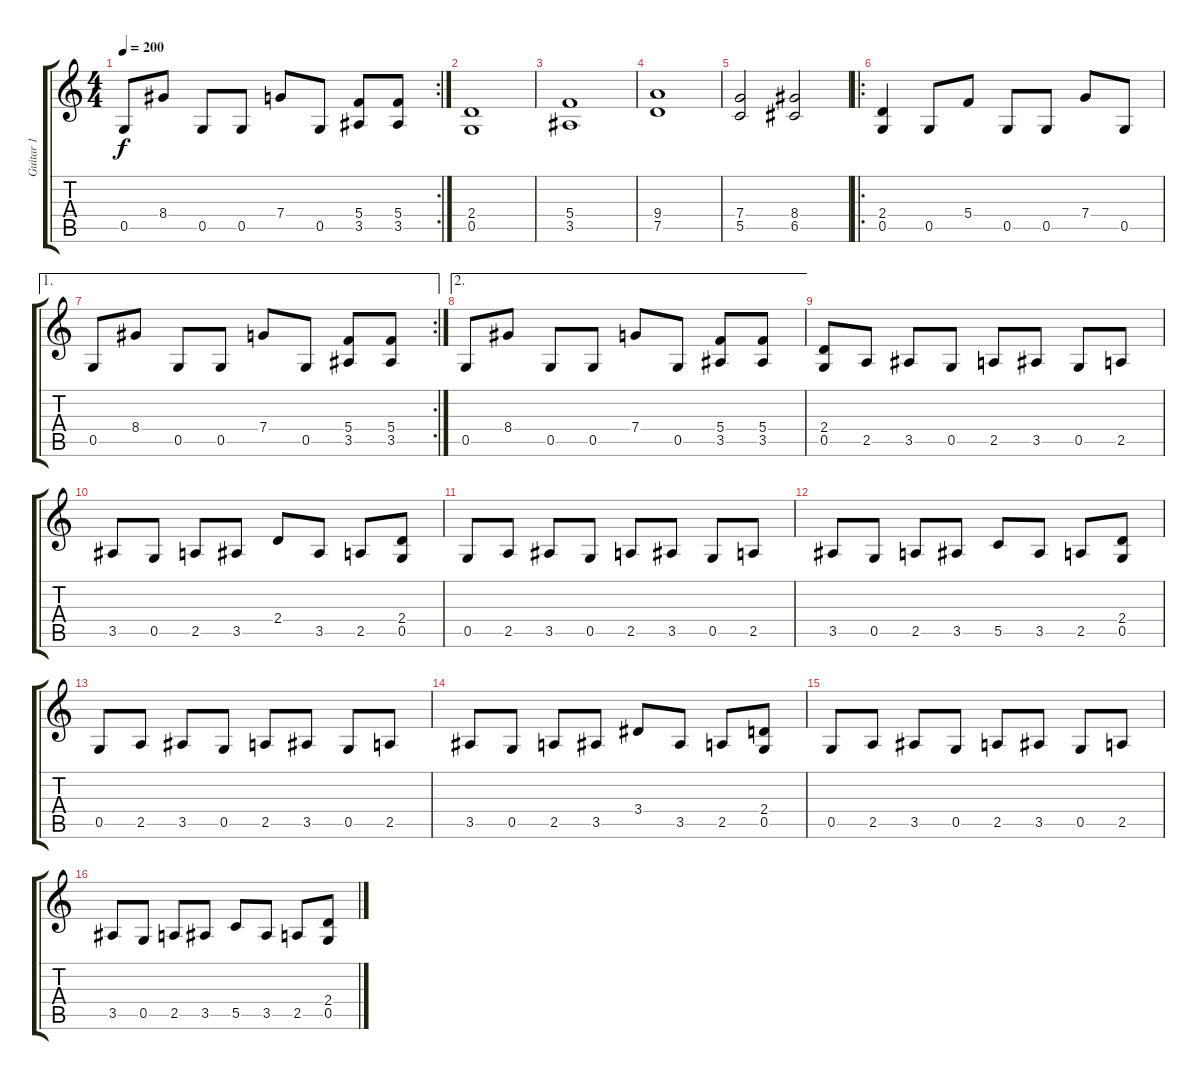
\track ("Guitar 1" "Guitar 1") {instrument overdrivenguitar}
\staff {score tabs}
\tuning (D4 A3 F3 C3 G2 D2) {hide}
\rc 2
\ts (4 4)
\tempo 200
\clef g2
\ks c
0.5.8{dy f} 8.4.8 0.5.8 0.5.8 7.4.8 0.5.8 (5.4 3.5).8 (5.4 3.5).8 |
(2.4 0.5).1 |
(5.4 3.5).1 |
(9.4 7.5).1 |
(7.4 5.5).2 (8.4 6.5).2 |
\ro
(2.4 0.5).4 0.5.8 5.4.8 0.5.8 0.5.8 7.4.8 0.5.8 |
\ae 1
\rc 2
0.5.8 8.4.8 0.5.8 0.5.8 7.4.8 0.5.8 (5.4 3.5).8 (5.4 3.5).8 |
\ae 2
0.5.8 8.4.8 0.5.8 0.5.8 7.4.8 0.5.8 (5.4 3.5).8 (5.4 3.5).8 |
(2.4 0.5).8 2.5.8 3.5.8 0.5.8 2.5.8 3.5.8 0.5.8 2.5.8 |
3.5.8 0.5.8 2.5.8 3.5.8 2.4.8 3.5.8 2.5.8 (2.4 0.5).8 |
0.5.8 2.5.8 3.5.8 0.5.8 2.5.8 3.5.8 0.5.8 2.5.8 |
3.5.8 0.5.8 2.5.8 3.5.8 5.5.8 3.5.8 2.5.8 (2.4 0.5).8 |
0.5.8 2.5.8 3.5.8 0.5.8 2.5.8 3.5.8 0.5.8 2.5.8 |
3.5.8 0.5.8 2.5.8 3.5.8 3.4.8 3.5.8 2.5.8 (2.4 0.5).8 |
0.5.8 2.5.8 3.5.8 0.5.8 2.5.8 3.5.8 0.5.8 2.5.8 |
3.5.8 0.5.8 2.5.8 3.5.8 5.5.8 3.5.8 2.5.8 (2.4 0.5).8
